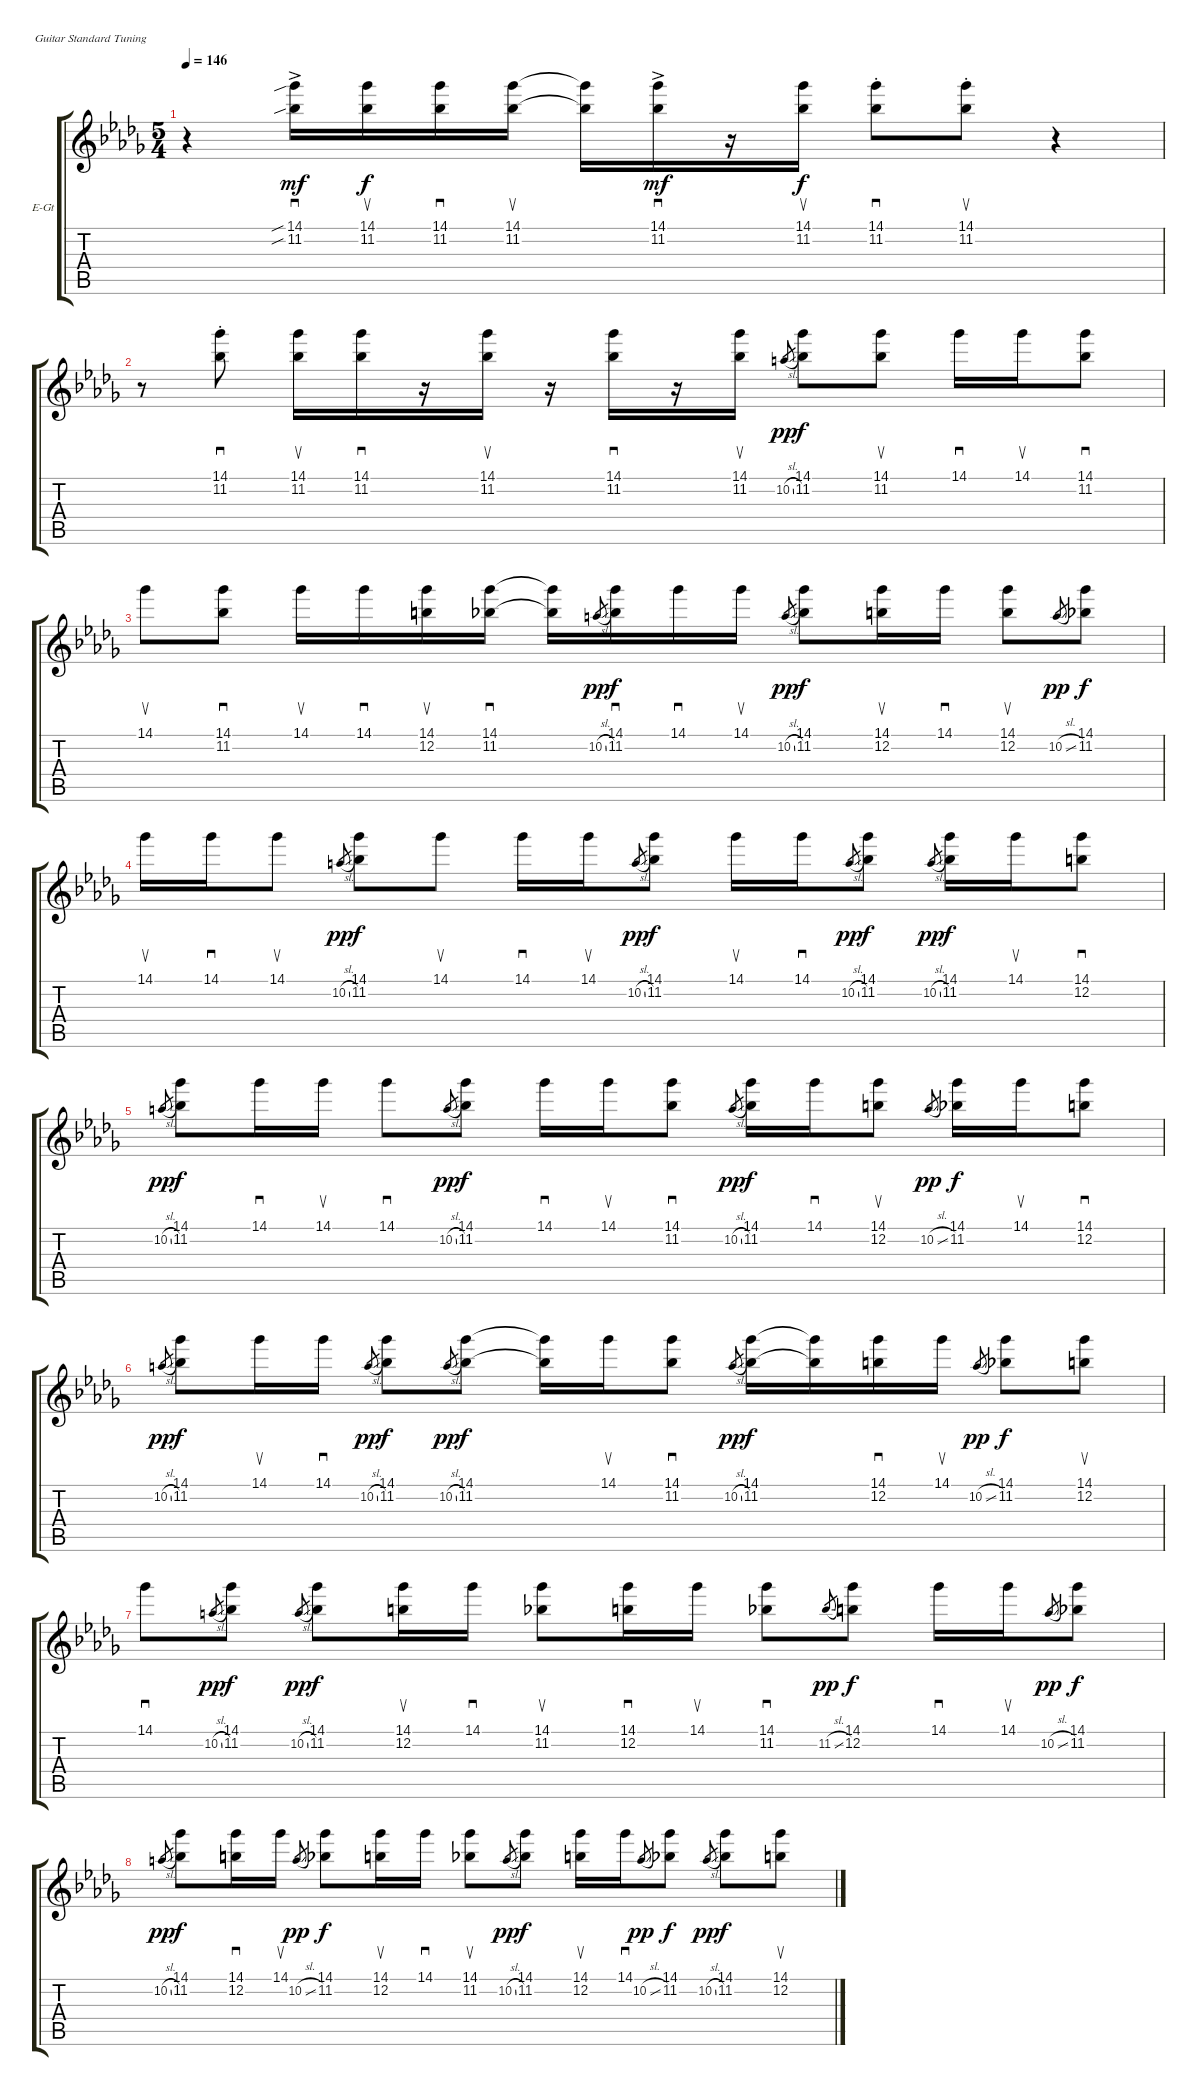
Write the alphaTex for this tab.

\bracketExtendMode groupsimilarinstruments
\firstSystemTrackNameOrientation horizontal
\otherSystemsTrackNameOrientation horizontal
\track ("George Benson Lead Guitar" "E-Gt") {instrument electricguitarjazz}
\staff {score tabs}
\tuning (E4 B3 G3 D3 A2 E2)
\ts (5 4)
\tempo 146
\clef g2
\ks db
r.4{dy f} (14.1{sib ac} 11.2{sib ac}).16{sd dy mf} (14.1 11.2).16{su dy f} (14.1 11.2).16{sd} (14.1 11.2).16{su} (14.1{t} 11.2{t}).16 (14.1{ac} 11.2{ac}).16{sd dy mf} r.16 (14.1 11.2).16{su dy f} (14.1{st} 11.2{st}).8{sd} (14.1{st} 11.2{st}).8{su} r.4 |
r.8 (14.1{st} 11.2{st}).8{sd} (14.1 11.2).16{su} (14.1 11.2).16{sd} r.16 (14.1 11.2).16{su} r.16 (14.1 11.2).16{sd} r.16 (14.1 11.2).16{su} 10.2{sl}.8{gr dy pp} (14.1 11.2).8{dy f} (14.1 11.2).8{su} 14.1.16{sd} 14.1.16{su} (14.1 11.2).8{sd} |
14.1.8{su} (14.1 11.2).8{sd} 14.1.16{su} 14.1.16{sd} (14.1 12.2).16{su} (14.1 11.2).16{sd} (14.1{t} 11.2{t}).16 10.2{sl}.8{gr dy pp} (14.1 11.2).16{sd dy f} 14.1.16{sd} 14.1.16{su} 10.2{sl}.8{gr dy pp} (14.1 11.2).8{dy f} (14.1 12.2).16{su} 14.1.16{sd} (14.1 12.2).8{su} 10.2{sl}.8{gr dy pp} (14.1 11.2).8{dy f} |
14.1.16{su} 14.1.16{sd} 14.1.8{su} 10.2{sl}.8{gr dy pp} (14.1 11.2).8{dy f} 14.1.8{su} 14.1.16{sd} 14.1.16{su} 10.2{sl}.8{gr dy pp} (14.1 11.2).8{dy f} 14.1.16{su} 14.1.16{sd} 10.2{sl}.8{gr dy pp} (14.1 11.2).8{dy f} 10.2{sl}.8{gr dy pp} (14.1 11.2).16{dy f} 14.1.16{su} (14.1 12.2).8{sd} |
10.2{sl}.8{gr dy pp} (14.1 11.2).8{dy f} 14.1.16{sd} 14.1.16{su} 14.1.8{sd} 10.2{sl}.8{gr dy pp} (14.1 11.2).8{dy f} 14.1.16{sd} 14.1.16{su} (14.1 11.2).8{sd} 10.2{sl}.8{gr dy pp} (14.1 11.2).16{dy f} 14.1.16{sd} (14.1 12.2).8{su} 10.2{sl}.8{gr dy pp} (14.1 11.2).16{dy f} 14.1.16{su} (14.1 12.2).8{sd} |
10.2{sl}.8{gr dy pp} (14.1 11.2).8{dy f} 14.1.16{su} 14.1.16{sd} 10.2{sl}.8{gr dy pp} (14.1 11.2).8{dy f} 10.2{sl}.8{gr dy pp} (14.1 11.2).8{dy f} (14.1{t} 11.2{t}).16 14.1.16{su} (14.1 11.2).8{sd} 10.2{sl}.8{gr dy pp} (14.1 11.2).16{dy f} (14.1{t} 11.2{t}).16 (14.1 12.2).16{sd} 14.1.16{su} 10.2{sl}.8{gr dy pp} (14.1 11.2).8{dy f} (14.1 12.2).8{su} |
14.1.8{sd} 10.2{sl}.8{gr dy pp} (14.1 11.2).8{dy f} 10.2{sl}.8{gr dy pp} (14.1 11.2).8{dy f} (14.1 12.2).16{su} 14.1.16{sd} (14.1 11.2).8{su} (14.1 12.2).16{sd} 14.1.16{su} (14.1 11.2).8{sd} 11.2{sl}.8{gr dy pp} (14.1 12.2).8{dy f} 14.1.16{sd} 14.1.16{su} 10.2{sl}.8{gr dy pp} (14.1 11.2).8{dy f} |
10.2{sl}.8{gr dy pp} (14.1 11.2).8{dy f} (14.1 12.2).16{sd} 14.1.16{su} 10.2{sl}.8{gr dy pp} (14.1 11.2).8{dy f} (14.1 12.2).16{su} 14.1.16{sd} (14.1 11.2).8{su} 10.2{sl}.8{gr dy pp} (14.1 11.2).8{dy f} (14.1 12.2).16{su} 14.1.16{sd} 10.2{sl}.8{gr dy pp} (14.1 11.2).8{dy f} 10.2{sl}.8{gr dy pp} (14.1 11.2).8{dy f} (14.1 12.2).8{su}
